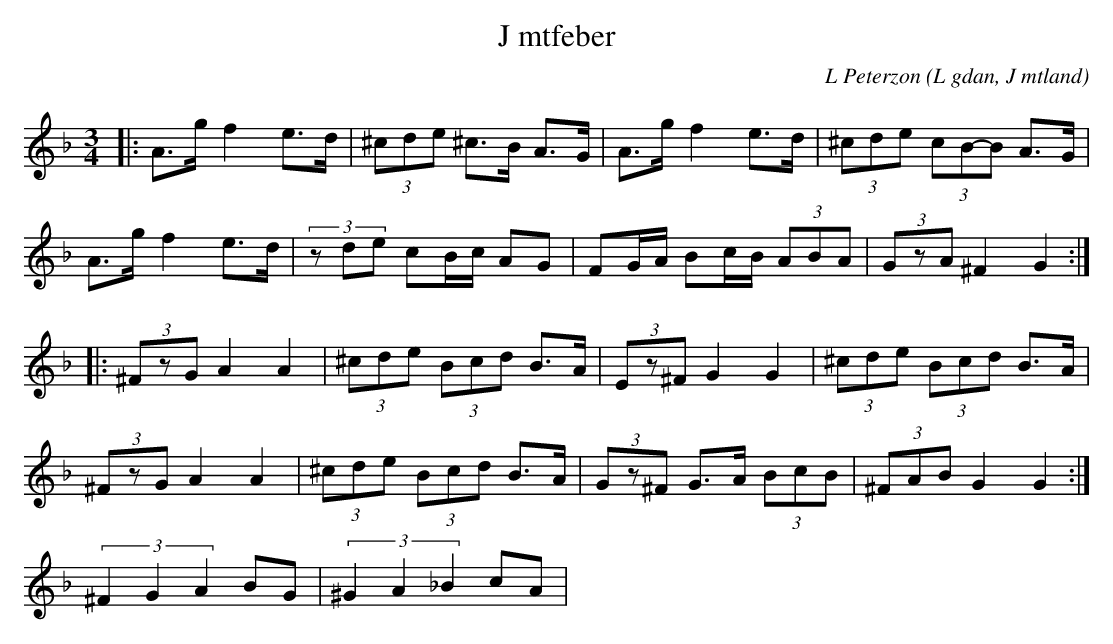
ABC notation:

X:1
T:J mtfeber
C: L Peterzon
O:L gdan, J mtland
M:3/4
L:1/8
K:Dm
|: A>g f2 e>d|(3^cde ^c>B A>G|A>g f2 e>d|(3^cde (3cB-B A>G|
A>g f2 e>d|(3zde cB/c/ AG|FG/A/ Bc/B/ (3ABA|(3GzA ^F2 G2:|
|:(3^FzG A2 A2|(3^cde (3Bcd B>A|(3Ez^F G2 G2|(3^cde (3Bcd B>A|
(3^FzG A2 A2|(3^cde (3Bcd B>A| (3Gz^F G>A (3BcB|(3^FAB G2 G2:|
(3^F2G2A2 BG|(3^G2A2_B2 cA|
